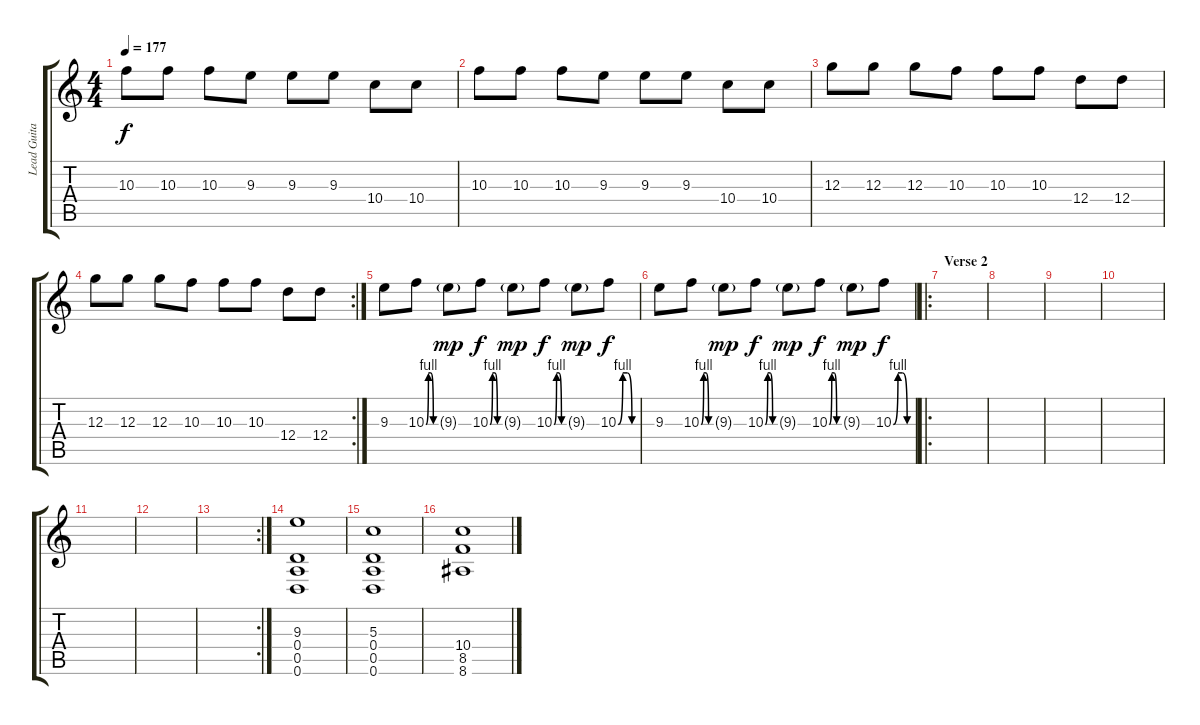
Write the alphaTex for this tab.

\track ("Lead Guitar 2" "Lead Guita") {instrument distortionguitar}
\staff {score tabs}
\tuning (E4 B3 G3 D3 A2 D2) {hide}
\ts (4 4)
\tempo 177
\clef g2
\ks c
10.3.8{dy f} 10.3.8 10.3.8 9.3.8 9.3.8 9.3.8 10.4.8 10.4.8 |
10.3.8 10.3.8 10.3.8 9.3.8 9.3.8 9.3.8 10.4.8 10.4.8 |
12.3.8 12.3.8 12.3.8 10.3.8 10.3.8 10.3.8 12.4.8 12.4.8 |
\rc 2
12.3.8 12.3.8 12.3.8 10.3.8 10.3.8 10.3.8 12.4.8 12.4.8 |
9.3.8 10.3{be (custom 0 0 15 4 30 4 45 0 60 0)}.8 9.3{g}.8{dy mp} 10.3{be (custom 0 0 15 4 30 4 45 0 60 0)}.8{dy f} 9.3{g}.8{dy mp} 10.3{be (custom 0 0 15 4 30 4 45 0 60 0)}.8{dy f} 9.3{g}.8{dy mp} 10.3{be (custom 0 0 15 4 30 4 45 0 60 0)}.8{dy f} |
9.3.8 10.3{be (custom 0 0 15 4 30 4 45 0 60 0)}.8 9.3{g}.8{dy mp} 10.3{be (custom 0 0 15 4 30 4 45 0 60 0)}.8{dy f} 9.3{g}.8{dy mp} 10.3{be (custom 0 0 15 4 30 4 45 0 60 0)}.8{dy f} 9.3{g}.8{dy mp} 10.3{be (custom 0 0 15 4 30 4 45 0 60 0)}.8{dy f} |
\ro
\section ("" "Verse 2")
|
|
|
|
|
|
\rc 2
|
(9.3 0.4 0.5 0.6).1 |
(5.3 0.4 0.5 0.6).1 |
(10.4 8.5 8.6).1
